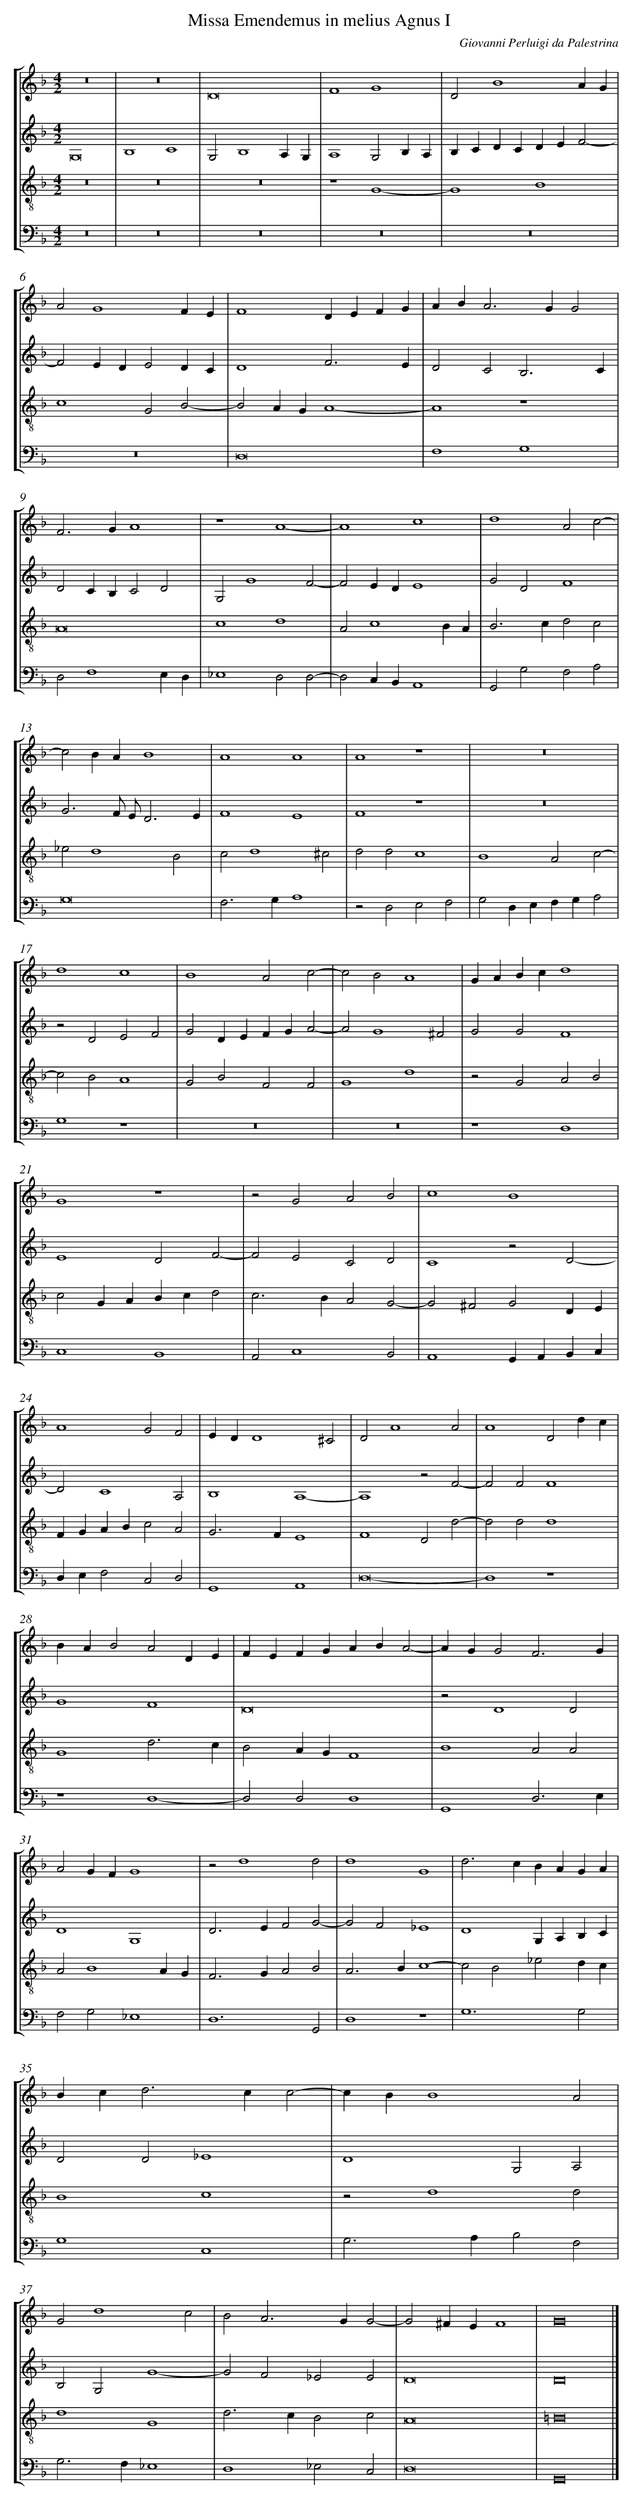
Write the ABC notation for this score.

X:1
T: Missa Emendemus in melius Agnus I
C: Giovanni Perluigi da Palestrina
L: 1/4
M: 4/2
%%staves [1 2 3 4]
V: 1 clef=treble
V: 2 clef=treble
V: 3 clef=treble-8
V: 4 clef=bass
K: F
[V:1] z8 |
[V:2] G,8 |
[V:3] z8 |
[V:4] z8 |
[V:1] z8 |
[V:2] B,4C4 |
[V:3] z8 |
[V:4] z8 |
[V:1] D8 |
[V:2] G,2B,4A,G, |
[V:3] z8 |
[V:4] z8 |
[V:1] F4G4 |
[V:2] A,4G,2B,A, |
[V:3] z4G4- |
[V:4] z8 |
[V:1] D2B4AG |
[V:2] B,CDCDEF2- |
[V:3] G4B4 |
[V:4] z8 |
[V:1] A2G4FE |
[V:2] F2EDE2DC |
[V:3] c4G2B2- |
[V:4] z8 |
[V:1] F4DEFG |
[V:2] D4F3E |
[V:3] B2AGA4- |
[V:4] D,8 |
[V:1] AB2<A2GG2 |
[V:2] D2C2B,3C |
[V:3] A4z4 |
[V:4] F,4G,4 |
[V:1] F2>G2A4 |
[V:2] D2CB,C2D2 |
[V:3] A8 |
[V:4] D,2F,4E,D, |
[V:1] z4A4- |
[V:2] G,2G4F2- |
[V:3] c4d4 |
[V:4] _E,4D,2D,2- |
[V:1] A4c4 |
[V:2] F2EDE4 |
[V:3] A2c4BA |
[V:4] D,2C,B,,A,,4 |
[V:1] d4A2c2- |
[V:2] G2D2F4 |
[V:3] B2>c2d2c2 |
[V:4] G,,2G,2F,2A,2 |
[V:1] c2BAB4 |
[V:2] G3F/ E/D3E |
[V:3] _e2d4B2 |
[V:4] G,8 |
[V:1] A4A4 |
[V:2] F4E4 |
[V:3] c2d4^c2 |
[V:4] F,2>G,2A,4 |
[V:1] A4z4 |
[V:2] F4z4 |
[V:3] d2d2c4 |
[V:4] z2D,2E,2F,2 |
[V:1] z8 |
[V:2] z8 |
[V:3] B4A2c2- |
[V:4] G,2D,E,F,G,A,2 |
[V:1] d4c4 |
[V:2] z2D2E2F2 |
[V:3] c2B2A4 |
[V:4] G,4z4 |
[V:1] B4A2c2- |
[V:2] G2DEFGA2- |
[V:3] G2B2F2F2 |
[V:4] z8 |
[V:1] c2B2A4 |
[V:2] A2G4^F2 |
[V:3] G4d4 |
[V:4] z8 |
[V:1] GABcd4 |
[V:2] G2G2F4 |
[V:3] z2G2A2B2 |
[V:4] z4D,4 |
[V:1] G4z4 |
[V:2] E4D2F2- |
[V:3] c2GABcd2 |
[V:4] C,4B,,4 |
[V:1] z2G2A2B2 |
[V:2] F2E2C2D2 |
[V:3] c2>B2A2G2- |
[V:4] A,,2C,4B,,2 |
[V:1] c4B4 |
[V:2] C4z2D2- |
[V:3] G2^F2G2DE |
[V:4] A,,4G,,A,,B,,C, |
[V:1] A4G2F2 |
[V:2] D2C4A,2 |
[V:3] FGABc2A2 |
[V:4] D,E,F,2C,2D,2 |
[V:1] EDD4^C2 |
[V:2] B,4A,4- |
[V:3] G2>F2E4 |
[V:4] G,,4A,,4 |
[V:1] D2A4A2 |
[V:2] A,4z2F2- |
[V:3] F4D2d2- |
[V:4] D,8- |
[V:1] A4D2dc |
[V:2] F2F2F4 |
[V:3] d2d2d4 |
[V:4] D,4z4 |
[V:1] BAB2A2DE |
[V:2] G4F4 |
[V:3] G4d3c |
[V:4] z4D,4- |
[V:1] FEFGABA2- |
[V:2] D8 |
[V:3] B2AGF4 |
[V:4] D,2D,2D,4 |
[V:1] AGG2F3G |
[V:2] z2D4D2 |
[V:3] B4A2A2 |
[V:4] G,,4D,3E, |
[V:1] A2GFG4 |
[V:2] D4G,4 |
[V:3] A2B4AG |
[V:4] F,2G,2_E,4 |
[V:1] z2d4d2 |
[V:2] D2>E2F2G2- |
[V:3] F2>G2A2B2 |
[V:4] D,6G,,2 |
[V:1] d4G4 |
[V:2] G2F2_E4 |
[V:3] A2>B2c4- |
[V:4] D,4z4 |
[V:1] d2>c2BAGA |
[V:2] D4G,A,B,C |
[V:3] c2B2_e2dc |
[V:4] G,6G,2 |
[V:1] Bc2<d2cc2- |
[V:2] D2D2_E4 |
[V:3] B4c4 |
[V:4] G,4C,4 |
[V:1] cBB4A2 |
[V:2] D4G,2A,2 |
[V:3] z2d4d2 |
[V:4] G,2>A,2B,2F,2 |
[V:1] G2d4c2 |
[V:2] B,2G,2G4- |
[V:3] d4G4 |
[V:4] G,2>F,2_E,4 |
[V:1] B2A2>G2G2- |
[V:2] G2F2_E2E2 |
[V:3] d2>c2B2c2 |
[V:4] D,4_E,2C,2 |
[V:1] G2^FEF4 |
[V:2] D8 |
[V:3] A8 |
[V:4] D,8 |
[V:1] G8 |]
[V:2] D8 |]
[V:3] =B8 |]
[V:4] G,,8 |]
